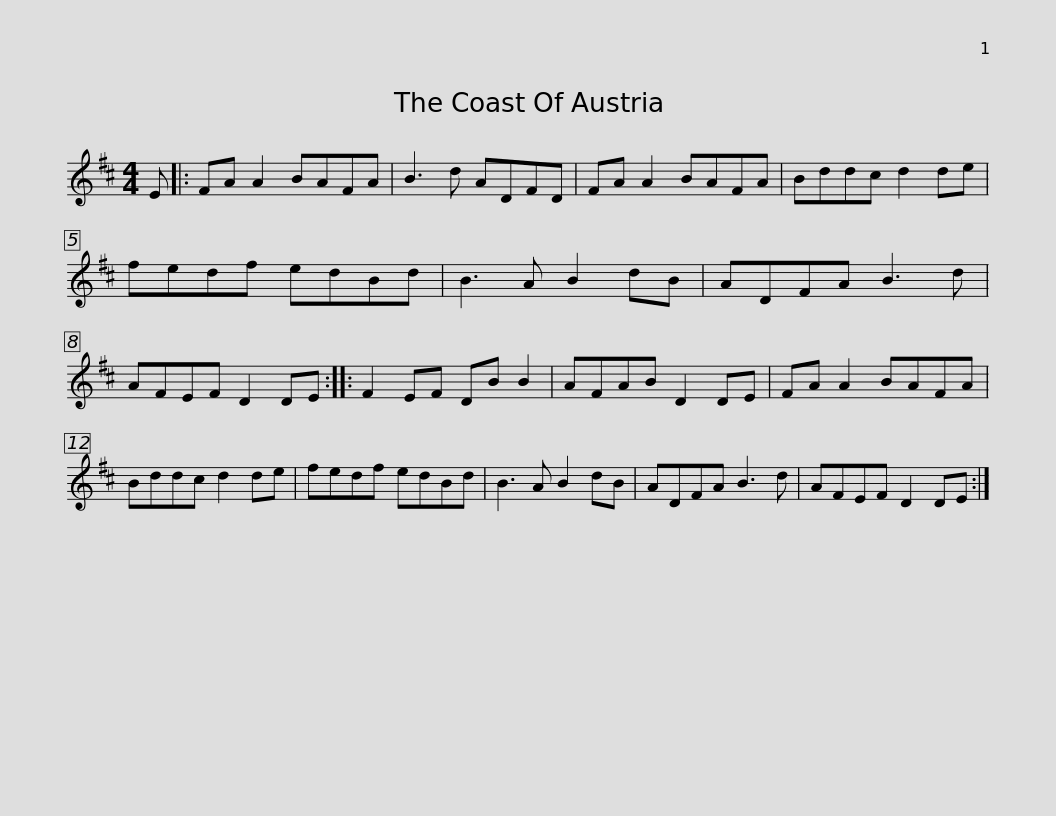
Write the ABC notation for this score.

X:1
L:1/8
M:4/4
I:linebreak $
K:D
V:1 treble
V:1
 E |: FA A2 BAFA | B3 d ADFD | FA A2 BAFA | Bddc d2 de | %5
 fedf edBd | B3 A B2 dB |$ ADFA B3 d | AFEF D2 DE :: F2 EF DB B2 | %10
 AFAB D2 DE | FA A2 BAFA | Bddc d2 de |$ fedf edBd | B3 A B2 dB | %15
 ADFA B3 d | AFEF D2 DE :| %17
